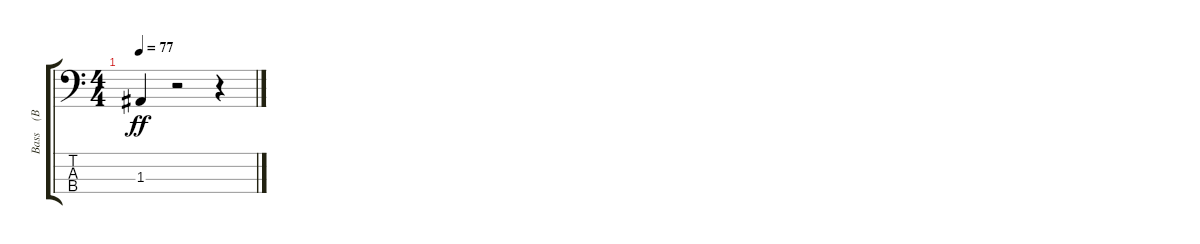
\track ("Bass    (BB)" "Bass    (B") {instrument electricbassfinger}
\staff {score tabs}
\tuning (G2 D2 A1 E1) {hide}
\ts (4 4)
\tempo 77
\clef f4
\ks c
1.3.4{dy ff} r.2 r.4
